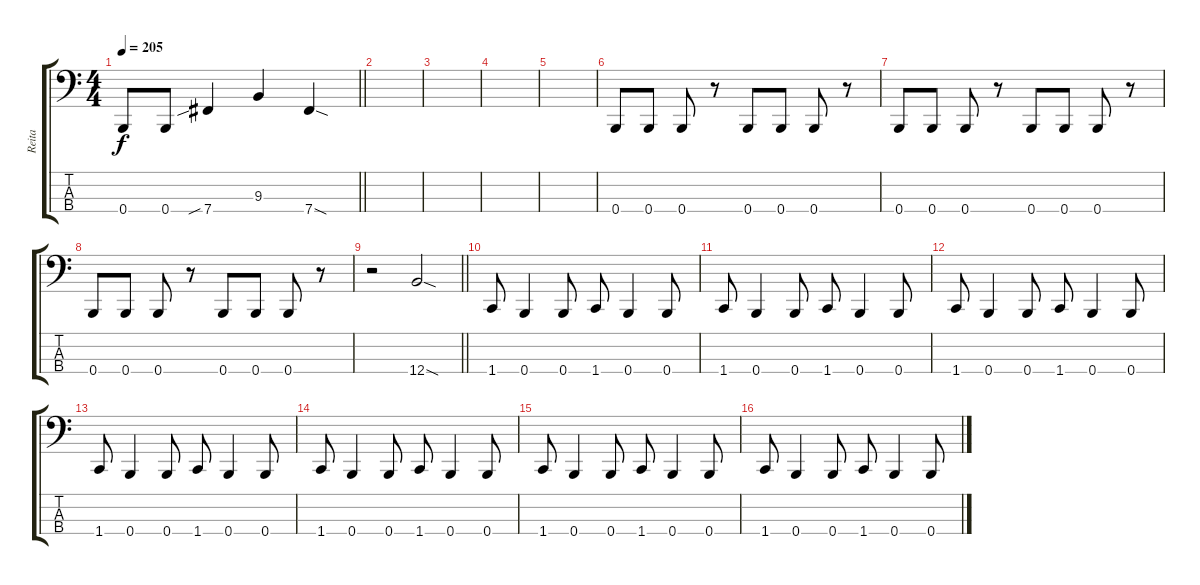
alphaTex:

\track ("Reita" "Reita") {instrument electricbasspick}
\staff {score tabs}
\tuning (C2 G1 D1 B0) {hide}
\ts (4 4)
\tempo 205
\clef f4
\barLineRight lightlight
\ks c
0.4.8{dy f} 0.4.8 7.4{sib}.4 9.3.4 7.4{sod}.4 |
|
|
|
|
0.4.8 0.4.8 0.4.8 r.8 0.4.8 0.4.8 0.4.8 r.8 |
0.4.8 0.4.8 0.4.8 r.8 0.4.8 0.4.8 0.4.8 r.8 |
0.4.8 0.4.8 0.4.8 r.8 0.4.8 0.4.8 0.4.8 r.8 |
\barLineRight lightlight
r.2 12.4{sod}.2 |
1.4.8 0.4.4 0.4.8 1.4.8 0.4.4 0.4.8 |
1.4.8 0.4.4 0.4.8 1.4.8 0.4.4 0.4.8 |
1.4.8 0.4.4 0.4.8 1.4.8 0.4.4 0.4.8 |
1.4.8 0.4.4 0.4.8 1.4.8 0.4.4 0.4.8 |
1.4.8 0.4.4 0.4.8 1.4.8 0.4.4 0.4.8 |
1.4.8 0.4.4 0.4.8 1.4.8 0.4.4 0.4.8 |
1.4.8 0.4.4 0.4.8 1.4.8 0.4.4 0.4.8
